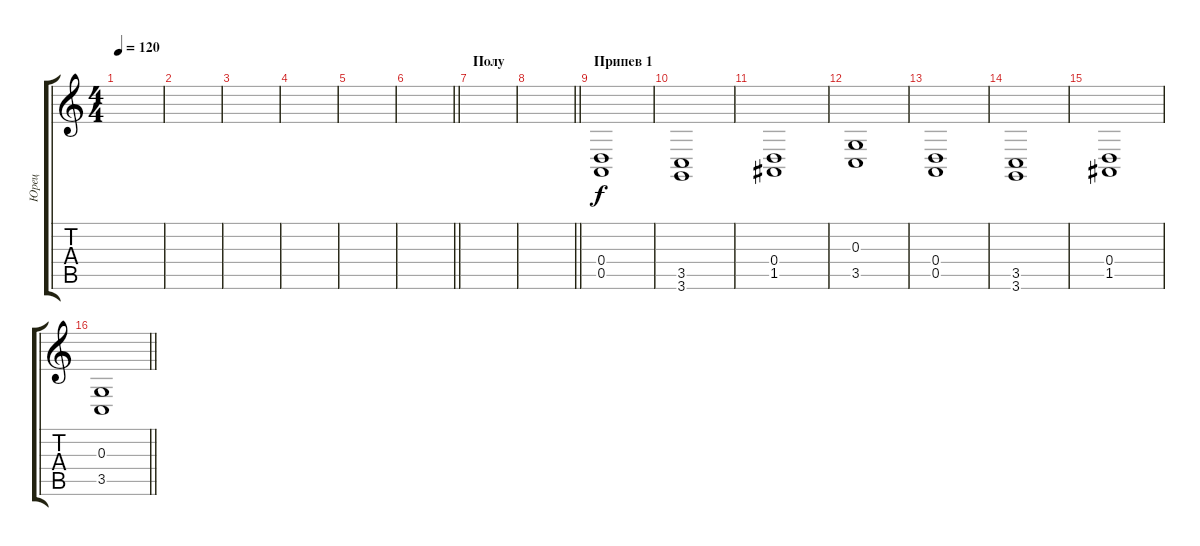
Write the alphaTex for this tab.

\track ("Юрец" "Юрец") {instrument stringensemble1}
\staff {score tabs}
\tuning (E4 B3 G3 D3 A2 E2) {hide}
\ts (4 4)
\tempo 120
\clef g2
\ks c
|
|
|
|
|
\barLineRight lightlight
|
\section ("" "Полу")
|
\barLineRight lightlight
|
\section ("" "Припев 1")
(0.4 0.5).1 |
(3.5 3.6).1 |
(0.4 1.5).1 |
(0.3 3.5).1 |
(0.4 0.5).1 |
(3.5 3.6).1 |
(0.4 1.5).1 |
\barLineRight lightlight
(0.3 3.5).1
